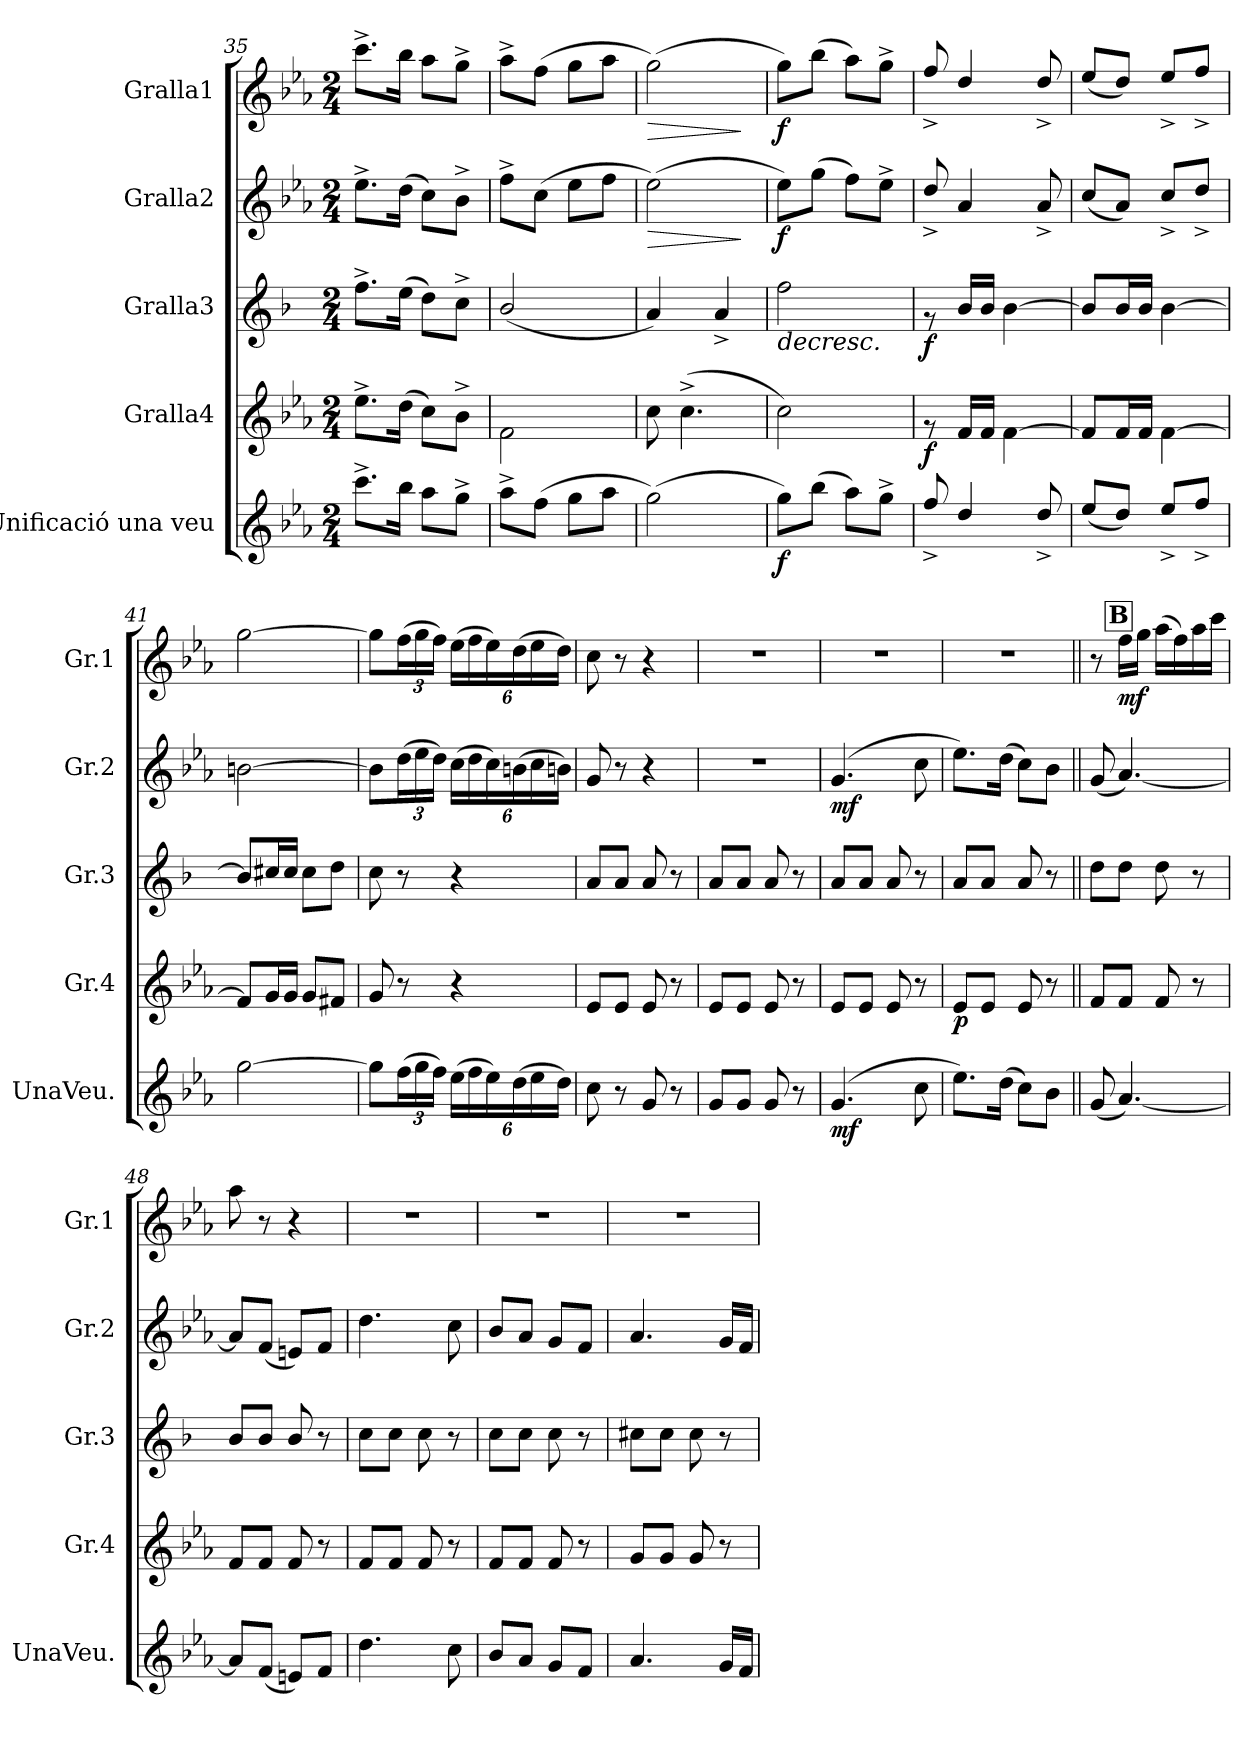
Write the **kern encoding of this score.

**kern	**dynam	**kern	**dynam	**kern	**dynam	**kern	**dynam	**kern	**dynam
*part5	*part5	*part4	*part4	*part3	*part3	*part2	*part2	*part1	*part1
*staff5	*staff5	*staff4	*staff4	*staff3	*staff3	*staff2	*staff2	*staff1	*staff1
*I"Unificació una veu	*	*I"Gralla4	*	*I"Gralla3	*	*I"Gralla2	*	*I"Gralla1	*
*I'UnaVeu.	*	*I'Gr.4	*	*I'Gr.3	*	*I'Gr.2	*	*I'Gr.1	*
*clefG2	*	*clefG2	*	*clefG2	*	*clefG2	*	*clefG2	*
*	*	*	*	*ITrd1c2	*	*	*	*	*
*k[b-e-a-]	*	*k[b-e-a-]	*	*k[b-e-a-]	*	*k[b-e-a-]	*	*k[b-e-a-]	*
*M2/4	*	*M2/4	*	*M2/4	*	*M2/4	*	*M2/4	*
=35	=35	=35	=35	=35	=35	=35	=35	=35	=35
8.ccc^\L	.	8.ee-^\L	.	8.ee-^\L	.	8.ee-^\L	.	8.ccc^\L	.
16bb-\Jk	.	(>16dd\Jk	.	(>16dd\Jk	.	(>16dd\Jk	.	16bb-\Jk	.
8aa-\L	.	8cc\L)	.	8cc\L)	.	8cc\L)	.	8aa-\L	.
8gg^\J	.	8b-^\J	.	8b-^\J	.	8b-^\J	.	8gg^\J	.
=36	=36	=36	=36	=36	=36	=36	=36	=36	=36
8aa-^\L	.	2f\	.	(<2a-/	.	8ff^\L	.	8aa-^\L	.
(>8ff\J	.	.	.	.	.	(>8cc\J	.	(>8ff\J	.
8gg\L	.	.	.	.	.	8ee-\L	.	8gg\L	.
8aa-\J	.	.	.	.	.	8ff\J	.	8aa-\J	.
=37	=37	=37	=37	=37	=37	=37	=37	=37	=37
!	!	!	!	!	!	!	!LO:HP:b	!	!LO:HP:b
(>2gg\)	.	8cc\	.	4g/)	.	(>2ee-\)	>	(>2gg\)	>
.	.	(>4.cc^\	.	.	.	.	.	.	.
.	.	.	.	4g^/	.	.	.	.	.
.	.	.	.	.	.	.	]	.	]
=38	=38	=38	=38	=38	=38	=38	=38	=38	=38
!	!LO:DY:b	!	!	!	!LO:HP:b	!	!LO:DY:b	!	!LO:DY:b
8gg\L)	f	2cc\)	.	2ee-\	>	8ee-\L)	f	8gg\L)	f
(>8bb-\J	.	.	.	.	.	(>8gg\J	.	(>8bb-\J	.
8aa-\L)	.	.	.	.	.	8ff\L)	.	8aa-\L)	.
8gg^\J	.	.	.	.	.	8ee-^\J	.	8gg^\J	.
=39	=39	=39	=39	=39	=39	=39	=39	=39	=39
!	!	!	!LO:DY:b	!	!LO:DY:b	!	!	!	!
8ff^/	.	8rg	f	8rg	f	8dd^/	.	8ff^/	.
4dd/	.	16f/LL	.	16a-/LL	.	4a-/	.	4dd/	.
.	.	16f/JJ	.	16a-/JJ	.	.	.	.	.
.	.	[4f\	.	[4a-\	.	.	.	.	.
8dd^/	.	.	.	.	.	8a-^/	.	8dd^/	.
=40	=40	=40	=40	=40	=40	=40	=40	=40	=40
(<8ee-/L	.	8f/L]	.	8a-/L]	.	(<8cc/L	.	(<8ee-/L	.
8dd/J)	.	16f/L	.	16a-/L	.	8a-/J)	.	8dd/J)	.
.	.	16f/JJ	.	16a-/JJ	.	.	.	.	.
8ee-^/L	.	[4f\	.	[4a-\	.	8cc^/L	.	8ee-^/L	.
8ff^/J	.	.	.	.	.	8dd^/J	.	8ff^/J	.
!!LO:LB:g=z
=41	=41	=41	=41	=41	=41	=41	=41	=41	=41
[2gg\	.	8f/L]	.	8a-/L]	.	[2bn\	.	[2gg\	.
.	.	16g/L	.	16bn/L	.	.	.	.	.
.	.	16g/JJ	.	16b/JJ	.	.	.	.	.
.	.	8g/L	.	8b\L	.	.	.	.	.
.	.	8f#X/J	.	8cc\J	.	.	.	.	.
=42	=42	=42	=42	=42	=42	=42	=42	=42	=42
8gg\L]	.	8g/	.	8b-\	.	8b\L]	.	8gg\L]	.
*Xbrackettup	*	*	*	*	*	*Xbrackettup	*	*Xbrackettup	*
(>24ff\L	.	8r	.	8r	.	(>24dd\L	.	(>24ff\L	.
24gg\	.	.	.	.	.	24ee-\	.	24gg\	.
24ff\JJ)	.	.	.	.	.	24dd\JJ)	.	24ff\JJ)	.
(>24ee-\LL	.	4r	.	4r	.	(>24cc\LL	.	(>24ee-\LL	.
24ff\	.	.	.	.	.	24dd\	.	24ff\	.
24ee-\)	.	.	.	.	.	24cc\)	.	24ee-\)	.
(>24dd\	.	.	.	.	.	(>24bn\	.	(>24dd\	.
24ee-\	.	.	.	.	.	24cc\	.	24ee-\	.
24dd\JJ)	.	.	.	.	.	24bn\JJ)	.	24dd\JJ)	.
=43	=43	=43	=43	=43	=43	=43	=43	=43	=43
8cc\	.	8e-/L	.	8g/L	.	8g/	.	8cc\	.
8r	.	8e-/J	.	8g/J	.	8r	.	8r	.
8g/	.	8e-/	.	8g/	.	4r	.	4r	.
8r	.	8r	.	8r	.	.	.	.	.
.	.	.	.	.	]	.	.	.	.
=44	=44	=44	=44	=44	=44	=44	=44	=44	=44
8g/L	.	8e-/L	.	8g/L	.	2r	.	2r	.
8g/J	.	8e-/J	.	8g/J	.	.	.	.	.
8g/	.	8e-/	.	8g/	.	.	.	.	.
8r	.	8r	.	8r	.	.	.	.	.
=45	=45	=45	=45	=45	=45	=45	=45	=45	=45
!	!LO:DY:b	!	!	!	!	!	!LO:DY:b	!	!
(>4.g/	mf	8e-/L	.	8g/L	.	(>4.g/	mf	2r	.
.	.	8e-/J	.	8g/J	.	.	.	.	.
.	.	8e-/	.	8g/	.	.	.	.	.
8cc\	.	8r	.	8r	.	8cc\	.	.	.
=46	=46	=46	=46	=46	=46	=46	=46	=46	=46
!	!	!	!LO:DY:b	!	!	!	!	!	!
8.ee-\L)	.	8e-/L	p	8g/L	.	8.ee-\L)	.	2r	.
.	.	8e-/J	.	8g/J	.	.	.	.	.
(>16dd\Jk	.	.	.	.	.	(>16dd\Jk	.	.	.
8cc\L)	.	8e-/	.	8g/	.	8cc\L)	.	.	.
8b-\J	.	8r	.	8r	.	8b-\J	.	.	.
!!LO:PB:g=z
!!LO:REH:place=s1:a:B:fs=14:t=B:qo=0.5
=47||	=47||	=47||	=47||	=47||	=47||	=47||	=47||	=47||	=47||
(<8g/	.	8f/L	.	8cc\L	.	(<8g/	.	8r	.
!	!	!	!	!	!	!	!	!	!LO:DY:b
[4.a-/)	.	8f/J	.	8cc\J	.	[4.a-/)	.	16ff\LL	mf
.	.	.	.	.	.	.	.	16gg\JJ	.
.	.	8f/	.	8cc\	.	.	.	(>16aa-\LL	.
.	.	.	.	.	.	.	.	16ff\)	.
.	.	8r	.	8r	.	.	.	16aa-\	.
.	.	.	.	.	.	.	.	16ccc\JJ	.
=48	=48	=48	=48	=48	=48	=48	=48	=48	=48
8a-/L]	.	8f/L	.	8a-/L	.	8a-/L]	.	8aa-\	.
(<8f/J	.	8f/J	.	8a-/J	.	(<8f/J	.	8r	.
8en/L)	.	8f/	.	8a-/	.	8en/L)	.	4r	.
8f/J	.	8r	.	8r	.	8f/J	.	.	.
=49	=49	=49	=49	=49	=49	=49	=49	=49	=49
4.dd\	.	8f/L	.	8b-\L	.	4.dd\	.	2r	.
.	.	8f/J	.	8b-\J	.	.	.	.	.
.	.	8f/	.	8b-\	.	.	.	.	.
8cc\	.	8r	.	8r	.	8cc\	.	.	.
=50	=50	=50	=50	=50	=50	=50	=50	=50	=50
8b-/L	.	8f/L	.	8b-\L	.	8b-/L	.	2r	.
8a-/J	.	8f/J	.	8b-\J	.	8a-/J	.	.	.
8g/L	.	8f/	.	8b-\	.	8g/L	.	.	.
8f/J	.	8r	.	8r	.	8f/J	.	.	.
=51	=51	=51	=51	=51	=51	=51	=51	=51	=51
4.a-/	.	8g/L	.	8bn\L	.	4.a-/	.	2r	.
.	.	8g/J	.	8b\J	.	.	.	.	.
.	.	8g/	.	8b\	.	.	.	.	.
16g/LL	.	8r	.	8r	.	16g/LL	.	.	.
16f/JJ	.	.	.	.	.	16f/JJ	.	.	.
=	=	=	=	=	=	=	=	=	=
*-	*-	*-	*-	*-	*-	*-	*-	*-	*-
